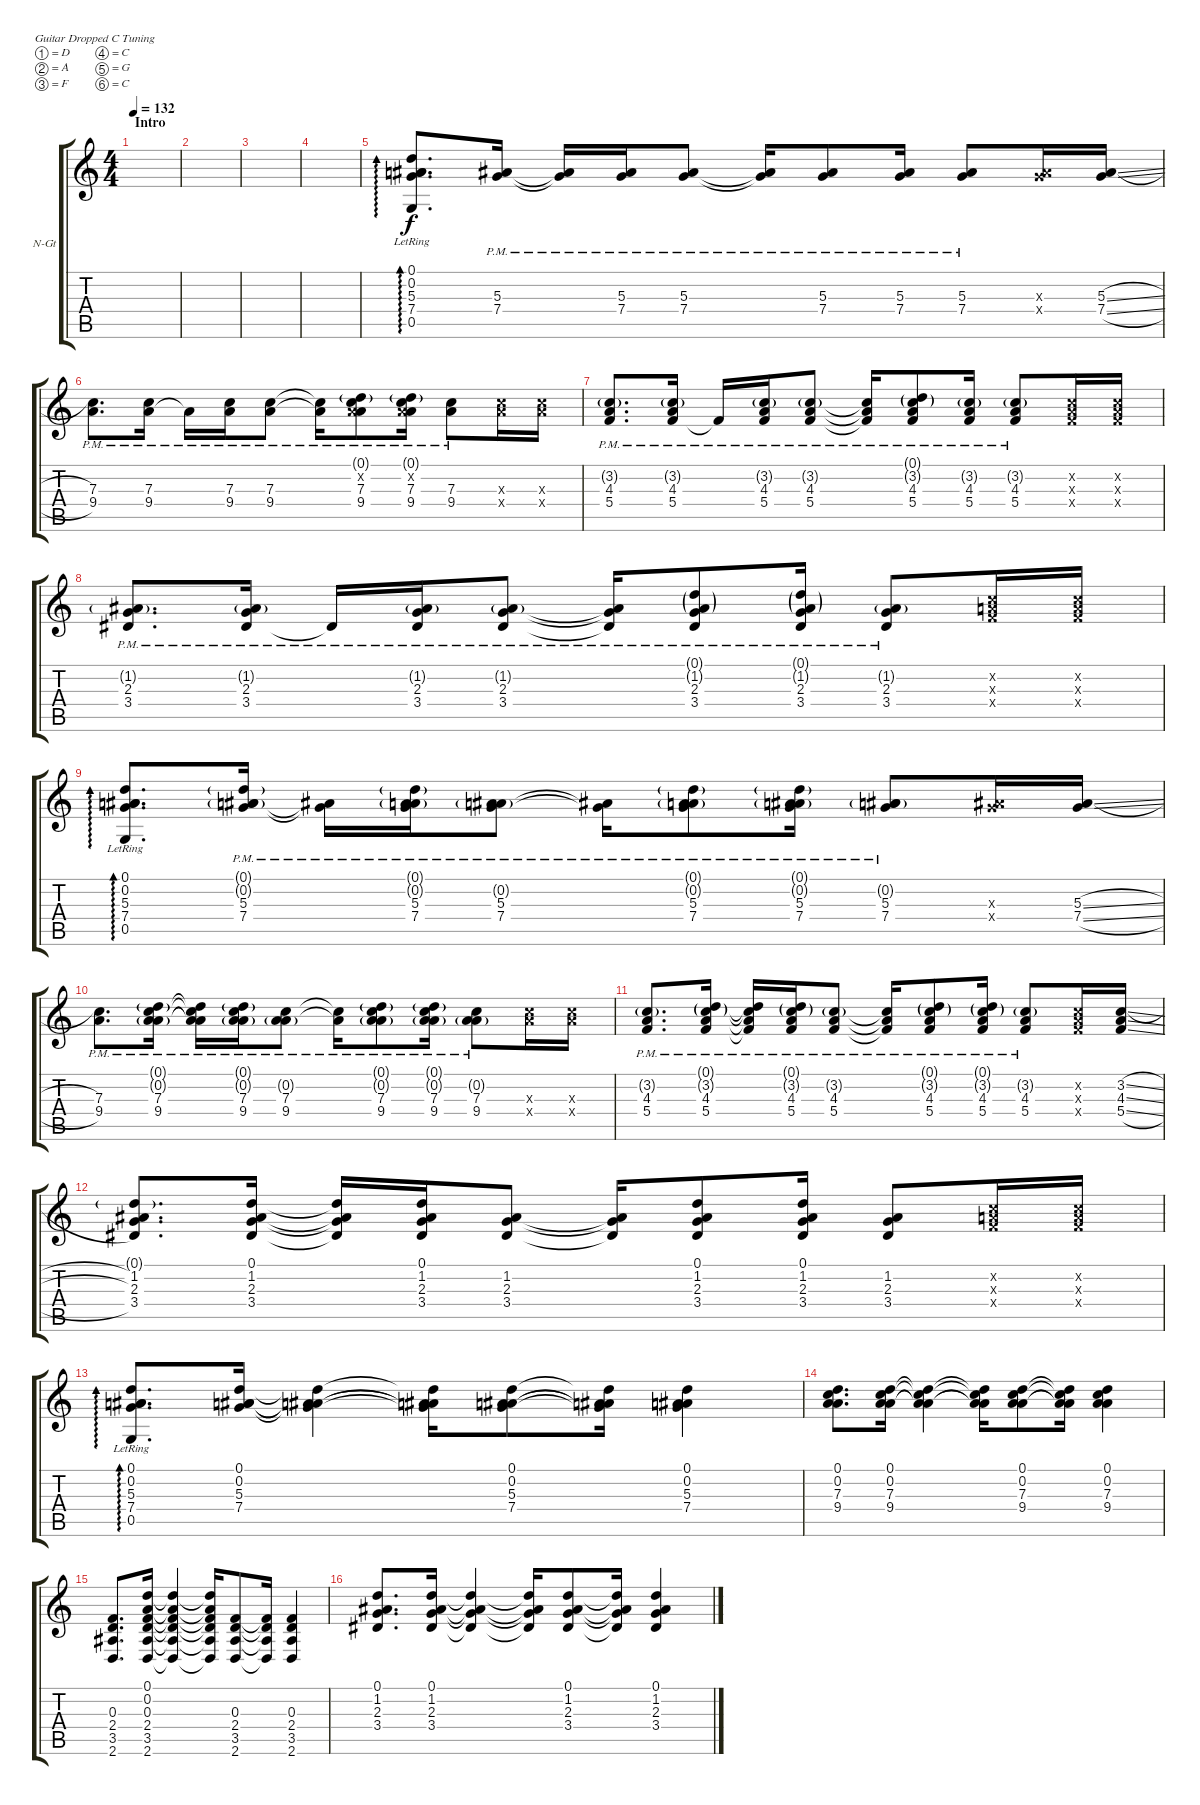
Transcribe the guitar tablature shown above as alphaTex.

\defaultSystemsLayout 4
\bracketExtendMode groupsimilarinstruments
\firstSystemTrackNameOrientation horizontal
\otherSystemsTrackNameOrientation horizontal
\track ("Nylon Guitar" "N-Gt") {instrument acousticguitarnylon}
\staff {score tabs}
\tuning (D4 A3 F3 C3 G2 C2)
\ts (4 4)
\beaming (8 2 2 2 2)
\section ("" "Intro")
\tempo 132
\clef g2
\scale
0.278878
\ks c
|
\scale
0.240393 |
\scale
0.238962 |
\scale
0.241311 |
\scale
0.513363 (7.4 5.3 0.2{lr} 0.1{lr} 0.5).8{d ad 0} (5.3{pm} 7.4{pm}).16 (5.3{pm t} 7.4{pm t}).16 (5.3{pm} 7.4{pm}).16 (5.3{pm} 7.4{pm}).8 (7.4{pm t} 5.3{pm t}).16 (7.4{pm} 5.3{pm}).8 (5.3 7.4{pm}).16 (5.3{pm} 7.4{pm}).8 (5.3{x} 7.4{x}).16 (7.4{sl} 5.3{sl}).16 |
\scale
0.486396 (9.4{pm} 7.3{pm}).8{d} (7.3{pm} 9.4{pm}).16 9.4{pm t}.16 (7.3{pm} 9.4{pm}).16 (7.3{pm} 9.4{pm}).8 (9.4{pm t} 7.3{pm t}).16 (9.4{pm} 7.3{pm} 0.1{g pm} 0.2{pm x}).8 (7.3 9.4{pm} 0.1{g pm} 0.2{x}).16 (7.3{pm} 9.4{pm}).8 (7.3{x} 9.4{x}).16 (9.4{x} 7.3{x}).16 |
\scale
0.547317 (5.4{pm} 4.3{pm} 3.2{g pm}).8{d} (4.3{pm} 5.4{pm} 3.2{g pm}).16 5.4{pm t}.16 (4.3{pm} 5.4{pm} 3.2{g pm}).16 (4.3{pm} 5.4{pm} 3.2{g pm}).8 (5.4{pm t} 4.3{pm t} 3.2{pm t}).16 (5.4{pm} 4.3{pm} 0.1{g pm} 3.2{g pm}).8 (4.3 5.4{pm} 3.2{g pm}).16 (4.3{pm} 5.4{pm} 3.2{g pm}).8 (4.3{x} 5.4{x} 3.2{x}).16 (5.4{x} 4.3{x} 3.2{x}).16 |
\scale
0.515667 (3.4{pm} 2.3{pm} 1.2{g pm}).8{d} (2.3{pm} 3.4{pm} 1.2{g pm}).16 3.4{pm t}.16 (2.3{pm} 3.4{pm} 1.2{g pm}).16 (2.3{pm} 3.4{pm} 1.2{g pm}).8 (3.4{pm t} 2.3{pm t} 1.2{pm t}).16 (3.4{pm} 2.3{pm} 0.1{g pm} 1.2{g pm}).8 (2.3 3.4{pm} 1.2{g pm} 0.1{g pm}).16 (2.3{pm} 3.4{pm} 1.2{g pm}).8 (4.3{x} 5.4{x} 3.2{x}).16 (5.4{x} 4.3{x} 3.2{x}).16 |
\scale
0.513359 (7.4 5.3 0.2{lr} 0.1{lr} 0.5).8{d ad 0} (5.3{pm} 7.4{pm} 0.1{g} 0.2{g}).16 (5.3{pm t} 7.4{pm t}).16 (5.3{pm} 7.4{pm} 0.1{g} 0.2{g}).16 (5.3{pm} 7.4{pm} 0.2{g}).8 (7.4{pm t} 5.3{pm t}).16 (7.4{pm} 5.3{pm} 0.2{g} 0.1{g}).8 (5.3 7.4{pm} 0.2{g} 0.1{g}).16 (5.3{pm} 7.4{pm} 0.2{g}).8 (5.3{x} 7.4{x}).16 (7.4{sl} 5.3{sl}).16 |
\scale
0.486392 (9.4{pm} 7.3{pm}).8{d} (7.3{pm} 9.4{pm} 0.2{g} 0.1{g}).16 (9.4{pm t} 7.3{pm t} 0.2{t} 0.1{t}).16 (7.3{pm} 9.4{pm} 0.1{g} 0.2{g}).16 (7.3{pm} 9.4{pm} 0.2{g}).8 (9.4{pm t} 7.3{pm t}).16 (9.4{pm} 7.3{pm} 0.1{g} 0.2{g pm}).8 (7.3 9.4{pm} 0.1{g} 0.2{g}).16 (7.3{pm} 9.4{pm} 0.2{g}).8 (7.3{x} 9.4{x}).16 (9.4{x} 7.3{x}).16 |
\scale
0.480581 (5.4{pm} 4.3{pm} 3.2{g pm}).8{d} (4.3{pm} 5.4{pm} 3.2{g pm} 0.1{g}).16 (5.4{pm t} 4.3{pm t} 3.2{pm t} 0.1{t}).16 (4.3{pm} 5.4{pm} 3.2{g pm} 0.1{g}).16 (4.3{pm} 5.4{pm} 3.2{g pm}).8 (5.4{pm t} 4.3{pm t} 3.2{pm t}).16 (5.4{pm} 4.3{pm} 0.1{g pm} 3.2{g pm}).8 (4.3 5.4{pm} 3.2{g pm} 0.1{g}).16 (4.3{pm} 5.4{pm} 3.2{g pm}).8 (4.3{x} 5.4{x} 3.2{x}).16 (5.4{sl} 4.3{sl} 3.2{sl}).16 |
\scale
0.449329 (3.4 2.3 1.2 0.1{g}).8{d} (2.3 3.4 1.2 0.1).16 (3.4{t} 2.3{t} 1.2{t} 0.1{t}).16 (2.3 3.4 1.2 0.1).16 (2.3 3.4 1.2).8 (3.4{t} 2.3{t} 1.2{t}).16 (3.4 2.3 0.1 1.2).8 (2.3 3.4 1.2 0.1).16 (2.3 3.4 1.2).8 (4.3{x} 5.4{x} 3.2{x}).16 (5.4{x} 4.3{x} 3.2{x}).16 |
\scale
0.51828 (7.4 5.3 0.2{lr} 0.1{lr} 0.5).8{d ad 0} (7.4 5.3 0.1 0.2).16 (7.4{t} 5.3{t} 0.1{t} 0.2{t}).4 (7.4{t} 5.3{t} 0.1{t} 0.2{t}).16 (7.4 5.3 0.2 0.1).8 (5.3{t} 7.4{t} 0.2{t} 0.1{t}).16 (5.3 7.4 0.2 0.1).4 |
\scale
0.481267 (9.4 7.3 0.2 0.1).8{d} (7.3 9.4 0.2 0.1).16 (9.4{t} 7.3{t} 0.2{t} 0.1{t}).4 (7.3{t} 9.4{t} 0.1{t} 0.2{t}).16 (9.4 7.3 0.1 0.2).8 (7.3{t} 9.4{t} 0.1{t} 0.2{t}).16 (7.3 9.4 0.2 0.1).4 |
\scale
0.516807 (2.4 2.6 3.5 0.3).8{d} (0.3 2.4 0.2 0.1 2.6 3.5).16 (2.4{t} 0.3{t} 0.2{t} 0.1{t} 2.6{t} 3.5{t}).4 (0.3{t} 2.4{t} 0.2{t} 0.1{t} 2.6{t} 3.5{t}).16 (2.4 0.3 2.6 3.5).8 (0.3{t} 2.4{t} 2.6{t} 3.5{t}).16 (0.3 2.4 3.5 2.6).4 |
(3.4 2.3 1.2 0.1).8{d} (2.3 3.4 1.2 0.1).16 (3.4{t} 2.3{t} 1.2{t} 0.1{t}).4 (2.3{t} 3.4{t} 1.2{t} 0.1{t}).16 (3.4 2.3 1.2 0.1).8 (2.3{t} 3.4{t} 1.2{t} 0.1{t}).16 (2.3 3.4 1.2 0.1).4
